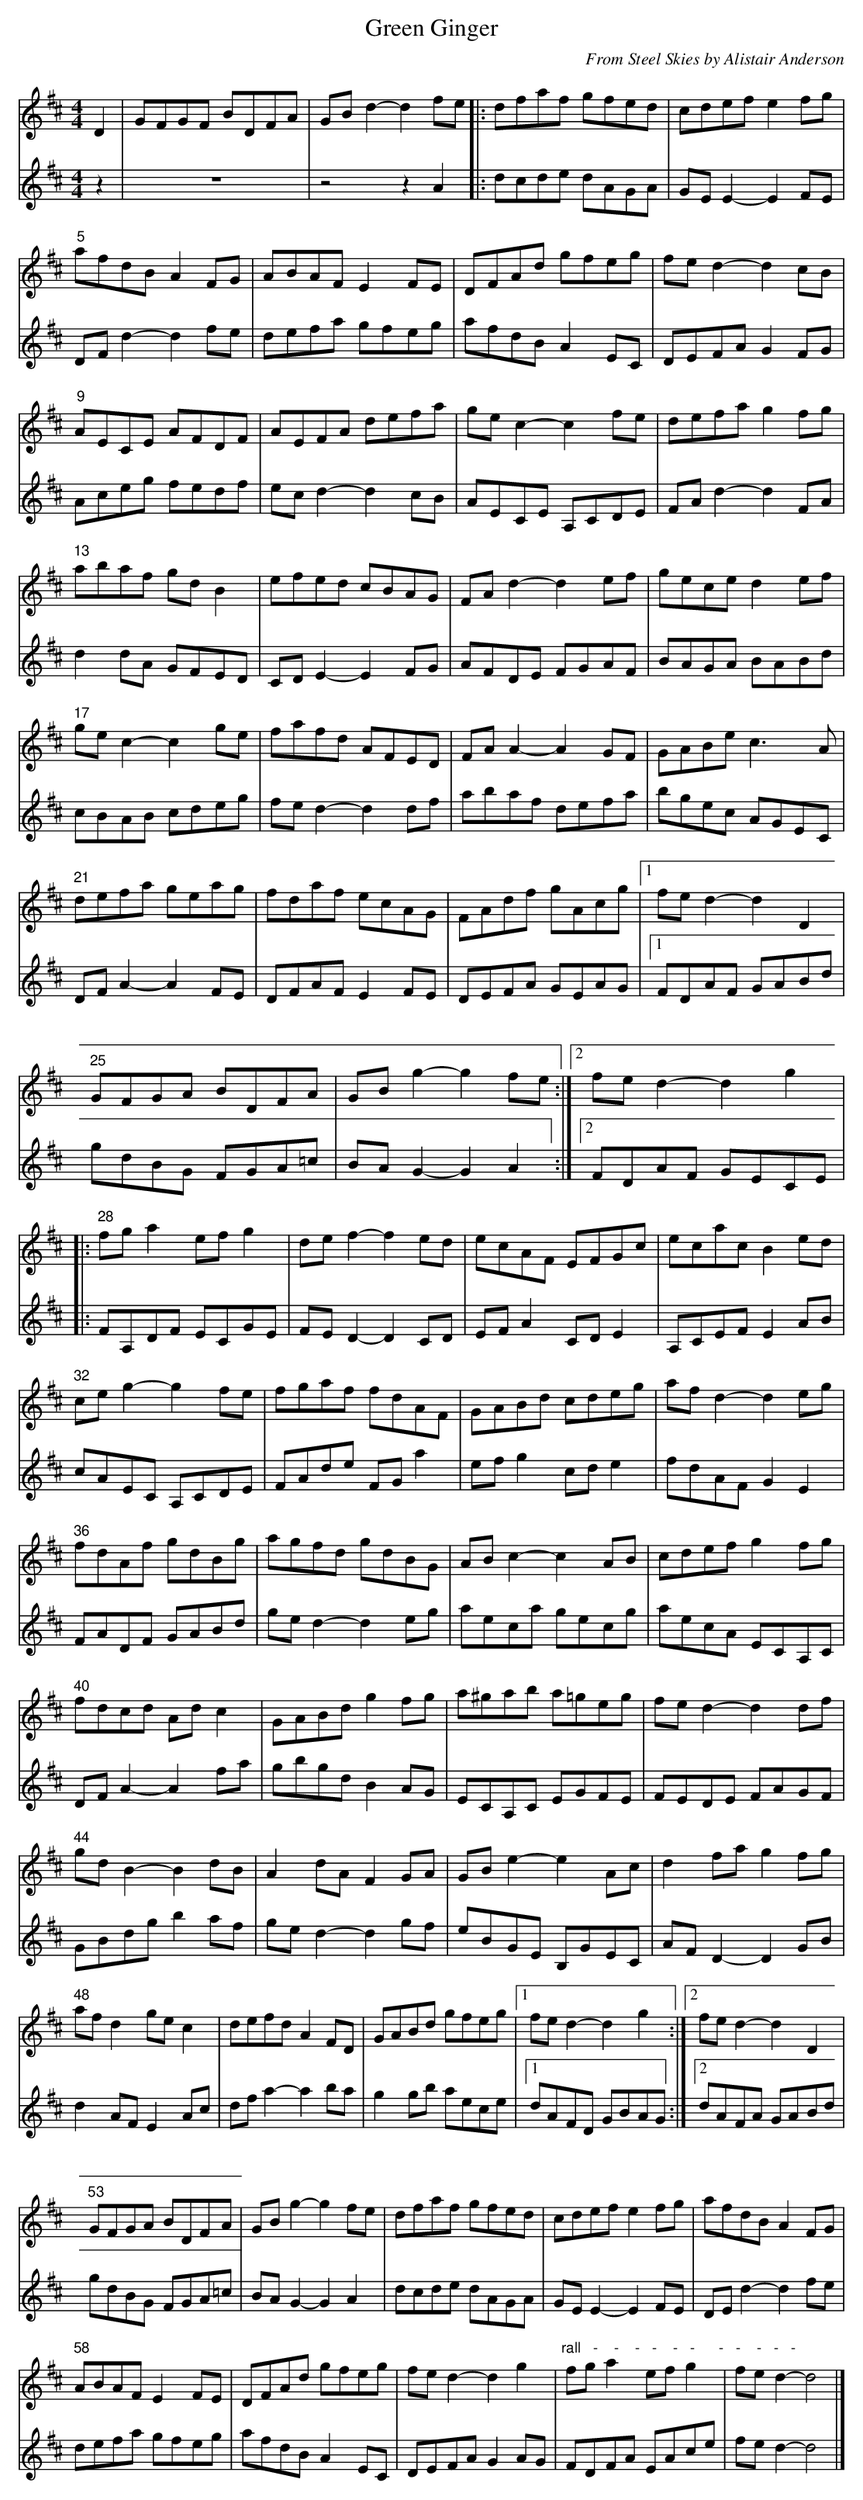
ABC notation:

X:1
T:Green Ginger
C:From Steel Skies by Alistair Anderson
M:4/4
L:1/8
K:D major
V:1
D2 | GFGF BDFA | GB d2-d2 fe |: dfaf gfed | cdef e2 fg |
V:2
z2 | z8 | z4 z2 A2 |:dcde dAGA | GE E2-E2 FE |
V:1
"5"afdB A2 FG | ABAF E2 FE | DFAd gfeg | fe d2-d2 cB |
V:2
DF d2-d2 fe | defa gfeg | afdB A2 EC | DEFA G2 FG |
V:1
"9"AECE AFDF | AEFA defa | ge c2-c2 fe | defa g2 fg |
V:2
Aceg fedf | ec d2-d2 cB | AECE A,CDE | FA d2-d2 FA |
V:1
"13"abaf gd B2 | efed cBAG | FA d2-d2 ef | gece d2 ef |
V:2
d2 dA GFED | CD E2-E2 FG | AFDE FGAF | BAGA BABd |
V:1
"17"ge c2-c2 ge | fafd AFED | FA A2-A2 GF | GABe c3 A |
V:2
cBAB cdeg | fe d2-d2 df | abaf defa | bgec AGEC |
V:1
"21"defa geag | fdaf ecAG | FAdf gAcg |1 fe d2-d2 D2 |
V:2
DF A2-A2 FE | DFAF E2 FE | DEFA GEAG |1 FDAF GABd |
V:1
"25"GFGA BDFA | GB g2-g2 fe :|2fe d2-d2 g2 |
V:2
gdBG FGA=c | BA G2-G2 A2 :|2 FDAF GECE |
V:1
|:"28"fg a2 ef g2 | de f2-f2 ed | ecAF EFGc | ecac B2 ed |
V:2
|:FA,DF ECGE | FE D2-D2 CD | EF A2 CD E2| A,CEF E2 AB |
V:1
"32"ce g2-g2 fe | fgaf fdAF | GABd cdeg | af d2-d2 eg |
V:2
cAEC A,CDE | FAde FG a2  | ef g2 cd e2 | fdAF G2 E2 |
V:1
"36"fdAf gdBg | agfd gdBG | AB c2-c2 AB | cdef g2 fg |
V:2
FADF GABd | ge d2-d2 eg | aeca gecg | aecA ECA,C |
V:1
"40"fdcd Ad c2 | GABd g2 fg | a^gab a=geg | fe d2-d2 df |
V:2
DF A2-A2 fa | gbgd B2 AG | ECA,C EGFE | FEDE FAGF |
V:1
"44"gd B2-B2 dB | A2 dA F2 GA | GB e2-e2 Ac | d2 fa g2 fg |
V:2
GBdg b2 af | ge d2-d2 gf | eBGE B,GEC | AF D2-D2 GB |
V:1
"48"af d2 ge c2 | defd A2 FD | GABd gfeg |1 fe d2-d2 g2 :|2 fe d2-d2 D2 |
V:2
d2 AF E2 Ac | df a2-a2 ba | g2 gb aece |1 dAFD GBAG :|2 dAFA GABd |
V:1
"53"GFGA BDFA | GB g2-g2 fe | dfaf gfed | cdef e2 fg | afdB A2 FG |
V:2
gdBG FGA=c | BA G2-G2 A2 | dcde dAGA | GE E2-E2 FE | DE d2-d2 fe |
V:1
"58"ABAF E2 FE | DFAd gfeg | fe d2-d2 g2 |"rall   -    -    -   -    -   -      -   -    -   -   -" fg a2 ef g2 |  fe d2-d4 |]
V:2
defa gfeg | afdB A2 EC | DEFA G2 AG | FDFA EAce | fe d2-d4 |]
